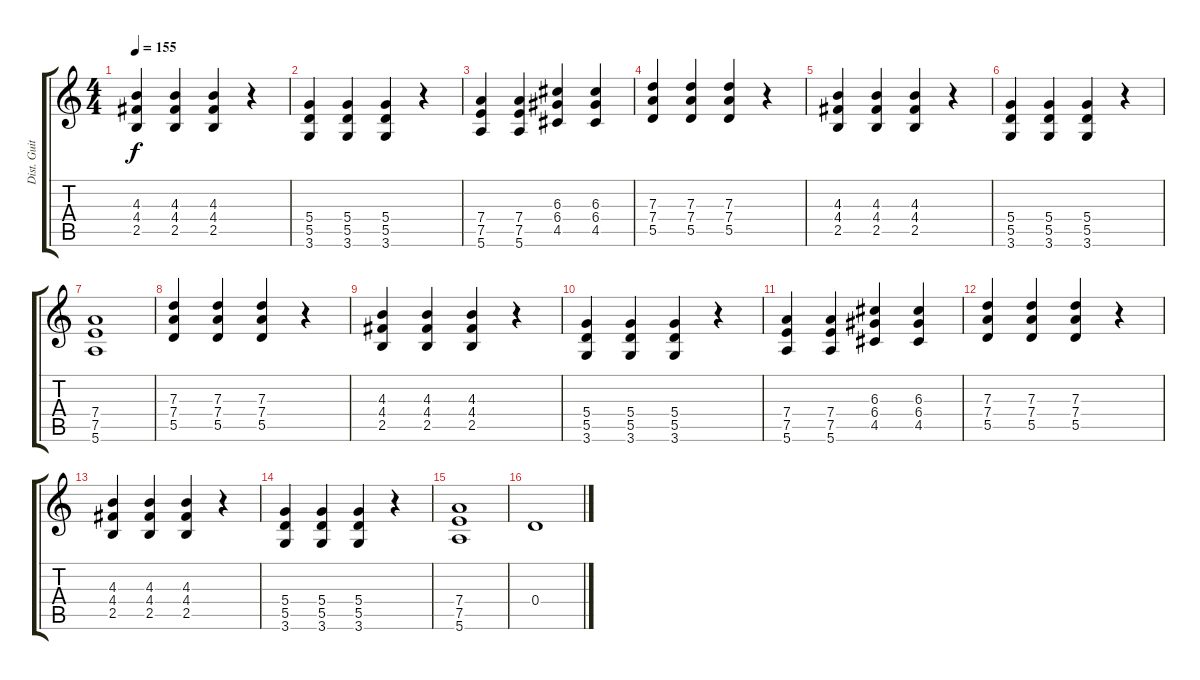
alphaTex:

\track ("Dist. Guitar 2" "Dist. Guit") {instrument distortionguitar}
\staff {score tabs}
\tuning (E4 B3 G3 D3 A2 E2) {hide}
\ts (4 4)
\tempo 155
\clef g2
\ks c
(4.3 4.4 2.5).4{dy f} (4.3 4.4 2.5).4 (4.3 4.4 2.5).4 r.4 |
(5.4 5.5 3.6).4 (5.4 5.5 3.6).4 (5.4 5.5 3.6).4 r.4 |
(7.4 7.5 5.6).4 (7.4 7.5 5.6).4 (6.3 6.4 4.5).4 (6.3 6.4 4.5).4 |
(7.3 7.4 5.5).4 (7.3 7.4 5.5).4 (7.3 7.4 5.5).4 r.4 |
(4.3 4.4 2.5).4 (4.3 4.4 2.5).4 (4.3 4.4 2.5).4 r.4 |
(5.4 5.5 3.6).4 (5.4 5.5 3.6).4 (5.4 5.5 3.6).4 r.4 |
(7.4 7.5 5.6).1 |
(7.3 7.4 5.5).4 (7.3 7.4 5.5).4 (7.3 7.4 5.5).4 r.4 |
(4.3 4.4 2.5).4 (4.3 4.4 2.5).4 (4.3 4.4 2.5).4 r.4 |
(5.4 5.5 3.6).4 (5.4 5.5 3.6).4 (5.4 5.5 3.6).4 r.4 |
(7.4 7.5 5.6).4 (7.4 7.5 5.6).4 (6.3 6.4 4.5).4 (6.3 6.4 4.5).4 |
(7.3 7.4 5.5).4 (7.3 7.4 5.5).4 (7.3 7.4 5.5).4 r.4 |
(4.3 4.4 2.5).4 (4.3 4.4 2.5).4 (4.3 4.4 2.5).4 r.4 |
(5.4 5.5 3.6).4 (5.4 5.5 3.6).4 (5.4 5.5 3.6).4 r.4 |
(7.4 7.5 5.6).1 |
0.4.1
